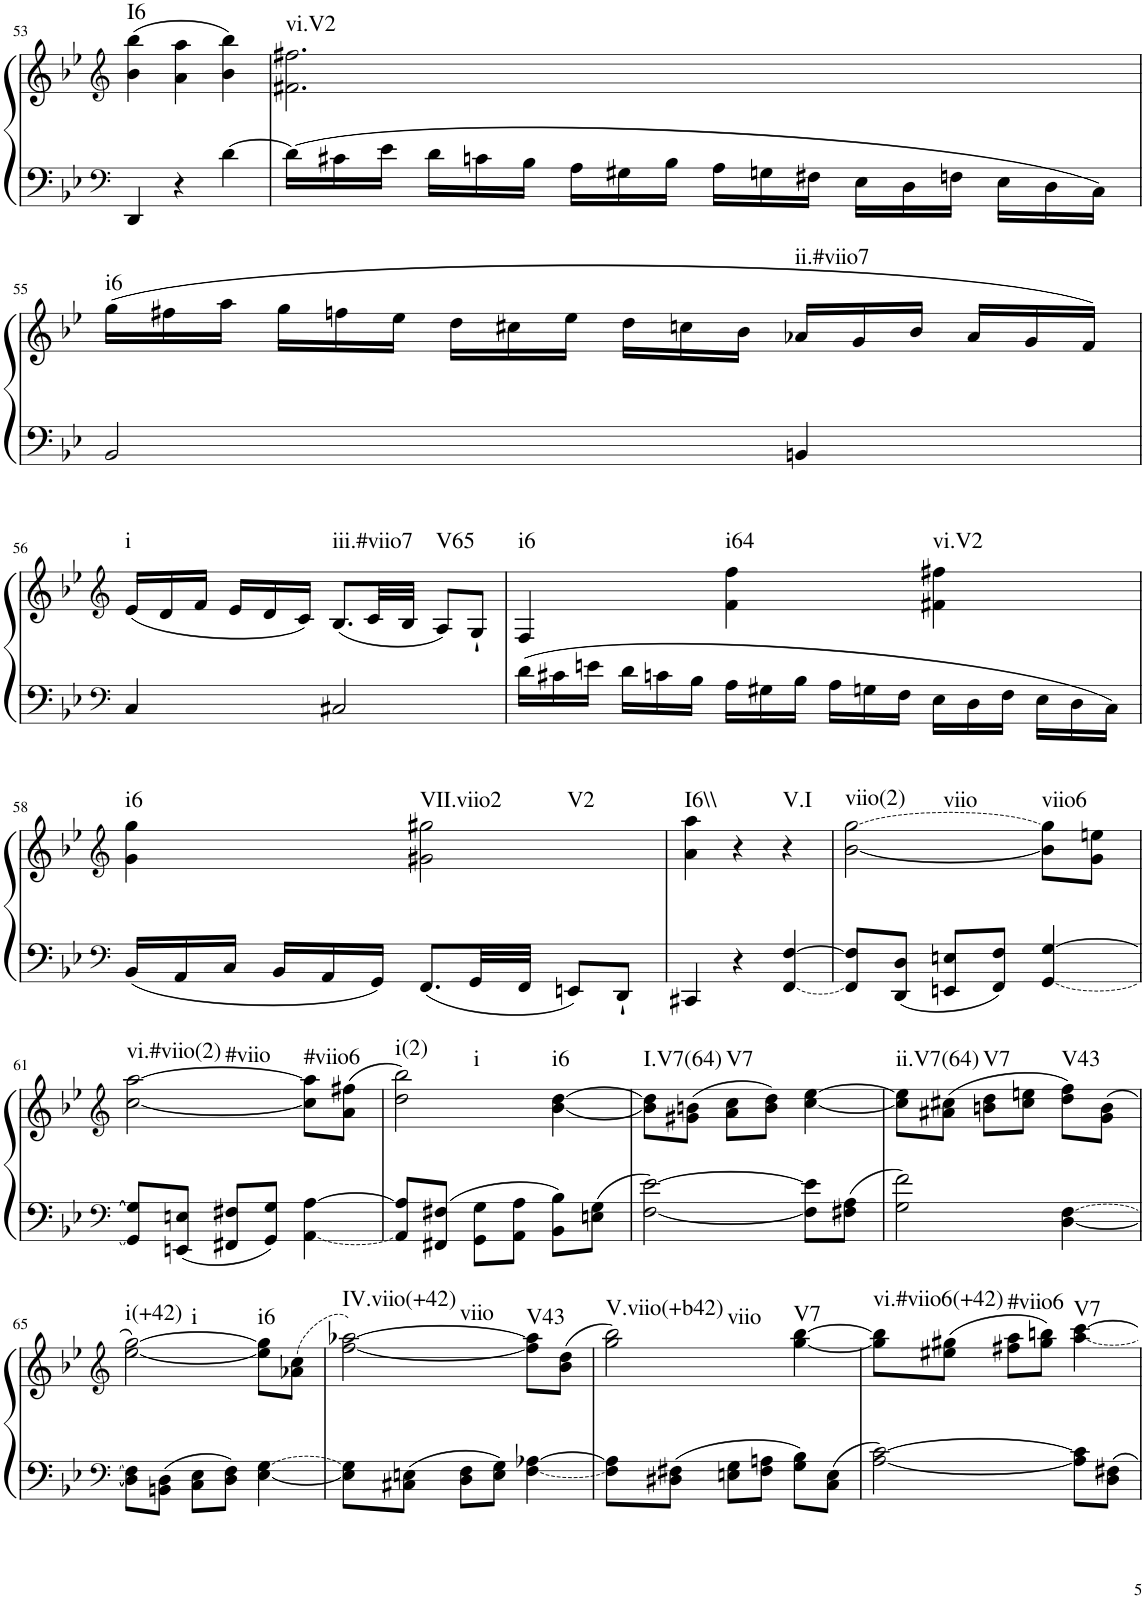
**kern	**kern	**harte
*part1	*part1	*part1
*staff2	*staff1	*
*I"unbenannt2	*	*
!!LO:PB:g=z
*clefF4	*clefG2	*
*k[b-e-]	*k[b-e-]	*
*M3/4	*M3/4	*
=53	=53	=53
!	!	!LO:H:kt=I6
4DD/	(4b-\ 4bb-\	N
4r	4a\ 4aa\	.
[4d\	4b-\ 4bb-\)	.
=54	=54	=54
*Xtuplet	*	*
!	!	!LO:H:kt=vi.V2
24d\LL]	2.f#X\ 2.ff#X\	N
24c#X\	.	.
24e-\JJ	.	.
24d\LL	.	.
24cn\	.	.
24B-\JJ	.	.
24A\LL	.	.
24G#X\	.	.
24B-\JJ	.	.
24A\LL	.	.
24Gn\	.	.
24F#X\JJ	.	.
24E-\LL	.	.
24D\	.	.
24Fn\JJ	.	.
24E-\LL	.	.
24D\	.	.
24C\JJ	.	.
!!LO:LB:g=z
=55	=55	=55
*	*Xtuplet	*
!	!	!LO:H:kt=i6
2BB-/	(24gg\LL	N
.	24ff#X\	.
.	24aa\JJ	.
.	24gg\LL	.
.	24ffn\	.
.	24ee-\JJ	.
.	24dd\LL	.
.	24cc#X\	.
.	24ee-\JJ	.
.	24dd\LL	.
.	24ccn\	.
.	24b-\JJ	.
!	!	!LO:H:kt=ii.#viio7
4BBn/	24a-X/LL	N
.	24g/	.
.	24b-/JJ	.
.	24a-/LL	.
.	24g/	.
.	24f/JJ)	.
!!LO:LB:g=z
=56	=56	=56
*clefF4	*clefG2	*
!	!	!LO:H:kt=i
4C/	(24e-/LL	N
.	24d/	.
.	24f/JJ	.
.	24e-/LL	.
.	24d/	.
.	24c/JJ)	.
!	!	!LO:H:kt=iii.#viio7
2C#X/	(8.B-/L	N
.	32c/LL	.
.	32B-/JJJ	.
!	!	!LO:H:kt=V65
.	8A/L)	N
.	8G`/J	.
=57	=57	=57
!	!	!LO:H:kt=i6
24d\LL	4F/	N
24c#X\	.	.
24en\JJ	.	.
24d\LL	.	.
24cn\	.	.
24B-\JJ	.	.
!	!	!LO:H:kt=i64
24A\LL	4f\ 4ff\	N
24G#X\	.	.
24B-\JJ	.	.
24A\LL	.	.
24Gn\	.	.
24F\JJ	.	.
!	!	!LO:H:kt=vi.V2
24E-\LL	4f#X\ 4ff#X\	N
24D\	.	.
24F\JJ	.	.
24E-\LL	.	.
24D\	.	.
24C\JJ	.	.
!!LO:LB:g=z
=58	=58	=58
*clefF4	*clefG2	*
!	!	!LO:H:kt=i6
24BB-/LL	4g\ 4gg\	N
24AA/	.	.
24C/JJ	.	.
24BB-/LL	.	.
24AA/	.	.
24GG/JJ	.	.
!	!	!LO:H:n=1:kt=VII.viio2
!	!	!LO:H:n=2:kt=V2
8.FF/L	2g#X\ 2gg#X\	N N
32GG/LL	.	.
32FF/JJJ	.	.
8EEn/L	.	.
8DD`/J	.	.
=59	=59	=59
!	!	!LO:H:kt=I6\\
4CC#X/	4a\ 4aa\	N
4r	4r	.
!LO:T:n=1:dash	!	!LO:H:kt=V.I
[4FF/ [4F/	4r	N
=60	=60	=60
!	!LO:T:n=2:dash	!LO:H:n=1:kt=viio(2)
!	!	!LO:H:n=2:kt=viio
8FF/] 8F/]L	[2b-\ [2gg\	N N
8DD/ 8D/J	.	.
8EEn/ 8En/L	.	.
8FF/ 8F/J	.	.
!LO:T:n=1:dash	!	!LO:H:kt=viio6
[4GG/ [4G/	8b-\] 8gg\]L	N
.	8g\ 8een\J	.
!!LO:LB:g=z
=61	=61	=61
*clefF4	*clefG2	*
!	!	!LO:H:n=1:kt=vi.#viio(2)
!	!	!LO:H:n=2:kt=#viio
8GG/] 8G/]L	[2cc\ [2aa\	N N
8EEn/ 8En/J	.	.
8FF#X/ 8F#X/L	.	.
8GG/ 8G/J	.	.
!LO:T:n=1:dash	!	!LO:H:kt=#viio6
[4AA\ [4A\	8cc\] 8aa\]L	N
.	(8a\ 8ff#X\J	.
=62	=62	=62
!	!	!LO:H:n=1:kt=i(2)
!	!	!LO:H:n=2:kt=i
8AA/] 8A/]L	2dd\ 2bb-\)	N N
8FF#X/ 8F#X/J	.	.
8GG\ 8G\L	.	.
8AA\ 8A\J	.	.
!	!	!LO:H:kt=i6
8BB-\ 8B-\L	[4b-\ [4dd\	N
8En\ 8G\J	.	.
=63	=63	=63
!	!	!LO:H:kt=I.V7(64)
[2F\ [2e-\	8b-\] 8dd\]L	N
.	(8g#X\ 8bn\J	.
!	!	!LO:H:kt=V7
.	8a\ 8cc\L	N
.	8b\ 8dd\J)	.
8F\] 8e-\]L	[4cc\ [4ee-\	.
8F#X\ 8A\J	.	.
=64	=64	=64
!	!	!LO:H:kt=ii.V7(64)
2G\ 2f\	8cc\] 8ee-\]L	N
.	(8a#X\ 8cc#X\J	.
!	!	!LO:H:kt=V7
.	8bn\ 8dd\L	N
.	8cc#\ 8een\J	.
!LO:T:n=2:dash	!	!LO:H:kt=V43
[4D\ [4F\	8dd\ 8ff\L)	N
.	(8g\ 8b\J	.
!!LO:LB:g=z
=65	=65	=65
*clefF4	*clefG2	*
!	!	!LO:H:n=1:kt=i(+42)
!	!	!LO:H:n=2:kt=i
8D\] 8F\]L	[2ee-\ [2gg\)	N N
8BBn\ 8D\J	.	.
8C\ 8E-\L	.	.
8D\ 8F\J	.	.
!LO:T:n=2:dash	!	!LO:H:kt=i6
[4E-\ [4G\	8ee-\] 8gg\]L	N
.	(8a-X\ 8cc\J	.
=66	=66	=66
!	!	!LO:H:n=1:kt=IV.viio(+42)
!	!	!LO:H:n=2:kt=viio
8E-\] 8G\]L	[2ff\ [2aa-X\)	N N
8C#X\ 8En\J	.	.
8D\ 8F\L	.	.
8E\ 8G\J	.	.
!LO:T:n=1:dash	!	!LO:H:kt=V43
[4F\ [4A-X\	8ff\] 8aa-\]L	N
.	(8b-\ 8dd\J	.
=67	=67	=67
!	!	!LO:H:n=1:kt=V.viio(+b42)
!	!	!LO:H:n=2:kt=viio
8F\] 8A-\]L	2gg\ 2bb-\)	N N
8D#X\ 8F#X\J	.	.
8En\ 8G\L	.	.
8F#\ 8An\J	.	.
!	!	!LO:H:kt=V7
8G\ 8B-\L	[4gg\ [4bb-\	N
8C\ 8E\J	.	.
=68	=68	=68
!	!	!LO:H:kt=vi.#viio6(+42)
[2A\ [2c\	8gg\] 8bb-\]L	N
.	(8ee#X\ 8gg#X\J	.
!	!	!LO:H:kt=#viio6
.	8ff#X\ 8aa\L	N
.	8gg#\ 8bbn\J)	.
!	!LO:T:n=1:dash	!LO:H:kt=V7
8A\] 8c\]L	[4aa\ [4ccc\	N
8D\ 8F#X\J	.	.
=	=	=
*-	*-	*-
